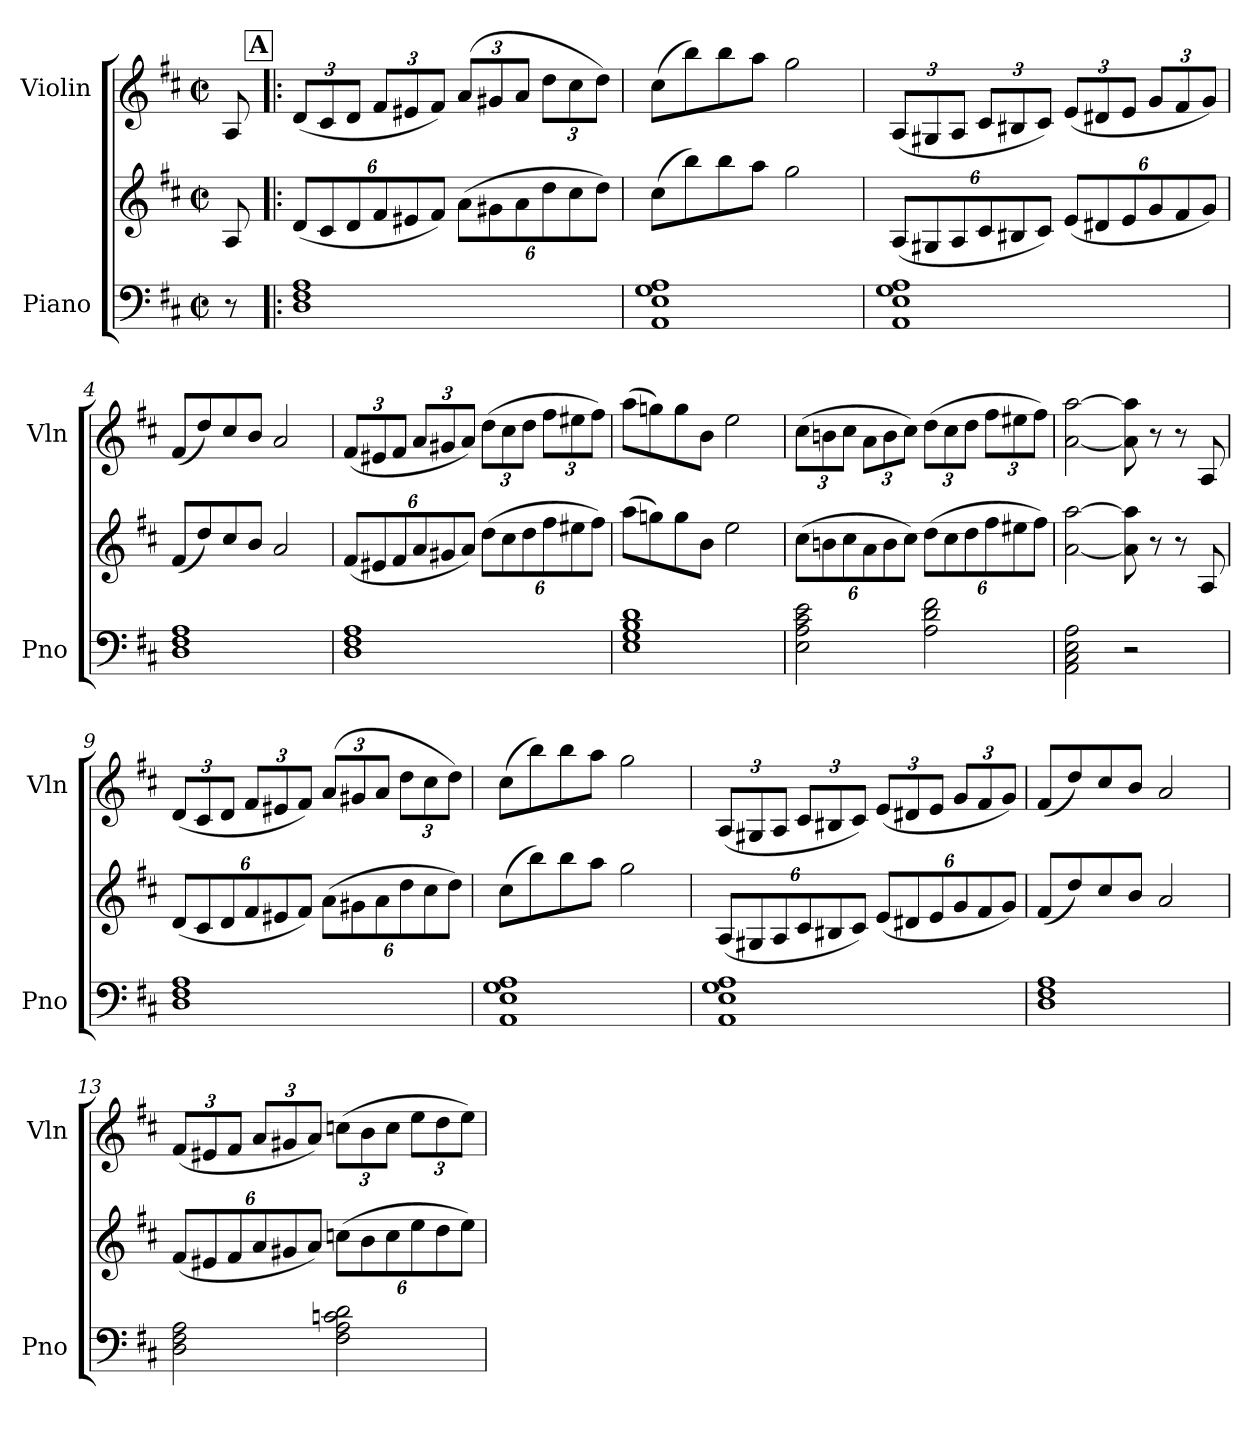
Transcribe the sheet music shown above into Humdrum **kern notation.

**kern	**kern	**kern
*part2	*part2	*part1
*staff3	*staff2	*staff1
*I"Piano	*	*I"Violin
*I'Pno	*	*I'Vln
*clefF4	*clefG2	*clefG2
*k[f#c#]	*k[f#c#]	*k[f#c#]
*M2/2	*M2/2	*M2/2
*met(c|)	*met(c|)	*met(c|)
*MM80	*MM80	*MM80
=	=	=
8r	8A/	8A/
!!LO:REH:place=s1:a:B:fs=14:t=A
=1!|:	=1!|:	=1!|:
*	*Xbrackettup	*Xbrackettup
1D 1F# 1A	(<12d/L	(<12d/L
.	12c#/	12c#/
.	12d/	12d/J
.	12f#/	12f#/L
.	12e#X/	12e#X/
.	12f#/J)	12f#/J)
.	(>12a\L	(>12a/L
.	12g#X\	12g#X/
.	12a\	12a/J
.	12dd\	12dd\L
.	12cc#\	12cc#\
.	12dd\J)	12dd\J)
=2	=2	=2
1AA 1E 1G 1A	(>8cc#\L	(>8cc#\L
.	8bb\)	8bb\)
.	8bb\	8bb\
.	8aa\J	8aa\J
.	2gg\	2gg\
=3	=3	=3
1AA 1E 1G 1A	(<12A/L	(<12A/L
.	12G#X/	12G#X/
.	12A/	12A/J
.	12c#/	12c#/L
.	12B#X/	12B#X/
.	12c#/J)	12c#/J)
.	(<12e/L	(<12e/L
.	12d#X/	12d#X/
.	12e/	12e/J
.	12g/	12g/L
.	12f#/	12f#/
.	12g/J)	12g/J)
=4	=4	=4
1D 1F# 1A	(>8f#/L	(<8f#/L
.	8dd/)	8dd/)
.	8cc#/	8cc#/
.	8b/J	8b/J
.	2a/	2a/
!!LO:LB:g=z
=5	=5	=5
1D 1F# 1A	(<12f#/L	(<12f#/L
.	12e#X/	12e#X/
.	12f#/	12f#/J
.	12a/	12a/L
.	12g#X/	12g#X/
.	12a/J)	12a/J)
.	(>12dd\L	(>12dd\L
.	12cc#\	12cc#\
.	12dd\	12dd\J
.	12ff#\	12ff#\L
.	12ee#X\	12ee#X\
.	12ff#\J)	12ff#\J)
=6	=6	=6
1E 1G 1B 1d	(>8aa\L	(>8aa\L
.	8ggn\)	8ggn\)
.	8gg\	8gg\
.	8b\J	8b\J
.	2ee\	2ee\
=7	=7	=7
2E\ 2A\ 2c#\ 2e\	(>12cc#\L	(>12cc#\L
.	12bn\	12bn\
.	12cc#\	12cc#\J
.	12a\	12a\L
.	12b\	12b\
.	12cc#\J)	12cc#\J)
2A\ 2d\ 2f#\	(>12dd\L	(>12dd\L
.	12cc#\	12cc#\
.	12dd\	12dd\J
.	12ff#\	12ff#\L
.	12ee#X\	12ee#X\
.	12ff#\J)	12ff#\J)
=8	=8	=8
2AA\ 2C#\ 2E\ 2A\	[2a\ [2aa\	[2a\ [2aa\
2r	8a\] 8aa\]	8a\] 8aa\]
.	8r	8r
.	8r	8r
.	8A/	8A/
!!LO:LB:g=z
=9	=9	=9
1D 1F# 1A	(<12d/L	(<12d/L
.	12c#/	12c#/
.	12d/	12d/J
.	12f#/	12f#/L
.	12e#X/	12e#X/
.	12f#/J)	12f#/J)
.	(>12a\L	(>12a/L
.	12g#X\	12g#X/
.	12a\	12a/J
.	12dd\	12dd\L
.	12cc#\	12cc#\
.	12dd\J)	12dd\J)
=10	=10	=10
1AA 1E 1G 1A	(>8cc#\L	(>8cc#\L
.	8bb\)	8bb\)
.	8bb\	8bb\
.	8aa\J	8aa\J
.	2gg\	2gg\
=11	=11	=11
1AA 1E 1G 1A	(<12A/L	(<12A/L
.	12G#X/	12G#X/
.	12A/	12A/J
.	12c#/	12c#/L
.	12B#X/	12B#X/
.	12c#/J)	12c#/J)
.	(<12e/L	(<12e/L
.	12d#X/	12d#X/
.	12e/	12e/J
.	12g/	12g/L
.	12f#/	12f#/
.	12g/J)	12g/J)
=12	=12	=12
1D 1F# 1A	(>8f#/L	(<8f#/L
.	8dd/)	8dd/)
.	8cc#/	8cc#/
.	8b/J	8b/J
.	2a/	2a/
!!LO:LB:g=z
=13	=13	=13
2D\ 2F#\ 2A\	(<12f#/L	(<12f#/L
.	12e#X/	12e#X/
.	12f#/	12f#/J
.	12a/	12a/L
.	12g#X/	12g#X/
.	12a/J)	12a/J)
2F#\ 2A\ 2cn\ 2d\	(>12ccn\L	(>12ccn\L
.	12b\	12b\
.	12cc\	12cc\J
.	12ee\	12ee\L
.	12dd\	12dd\
.	12ee\J)	12ee\J)
=	=	=
*-	*-	*-
